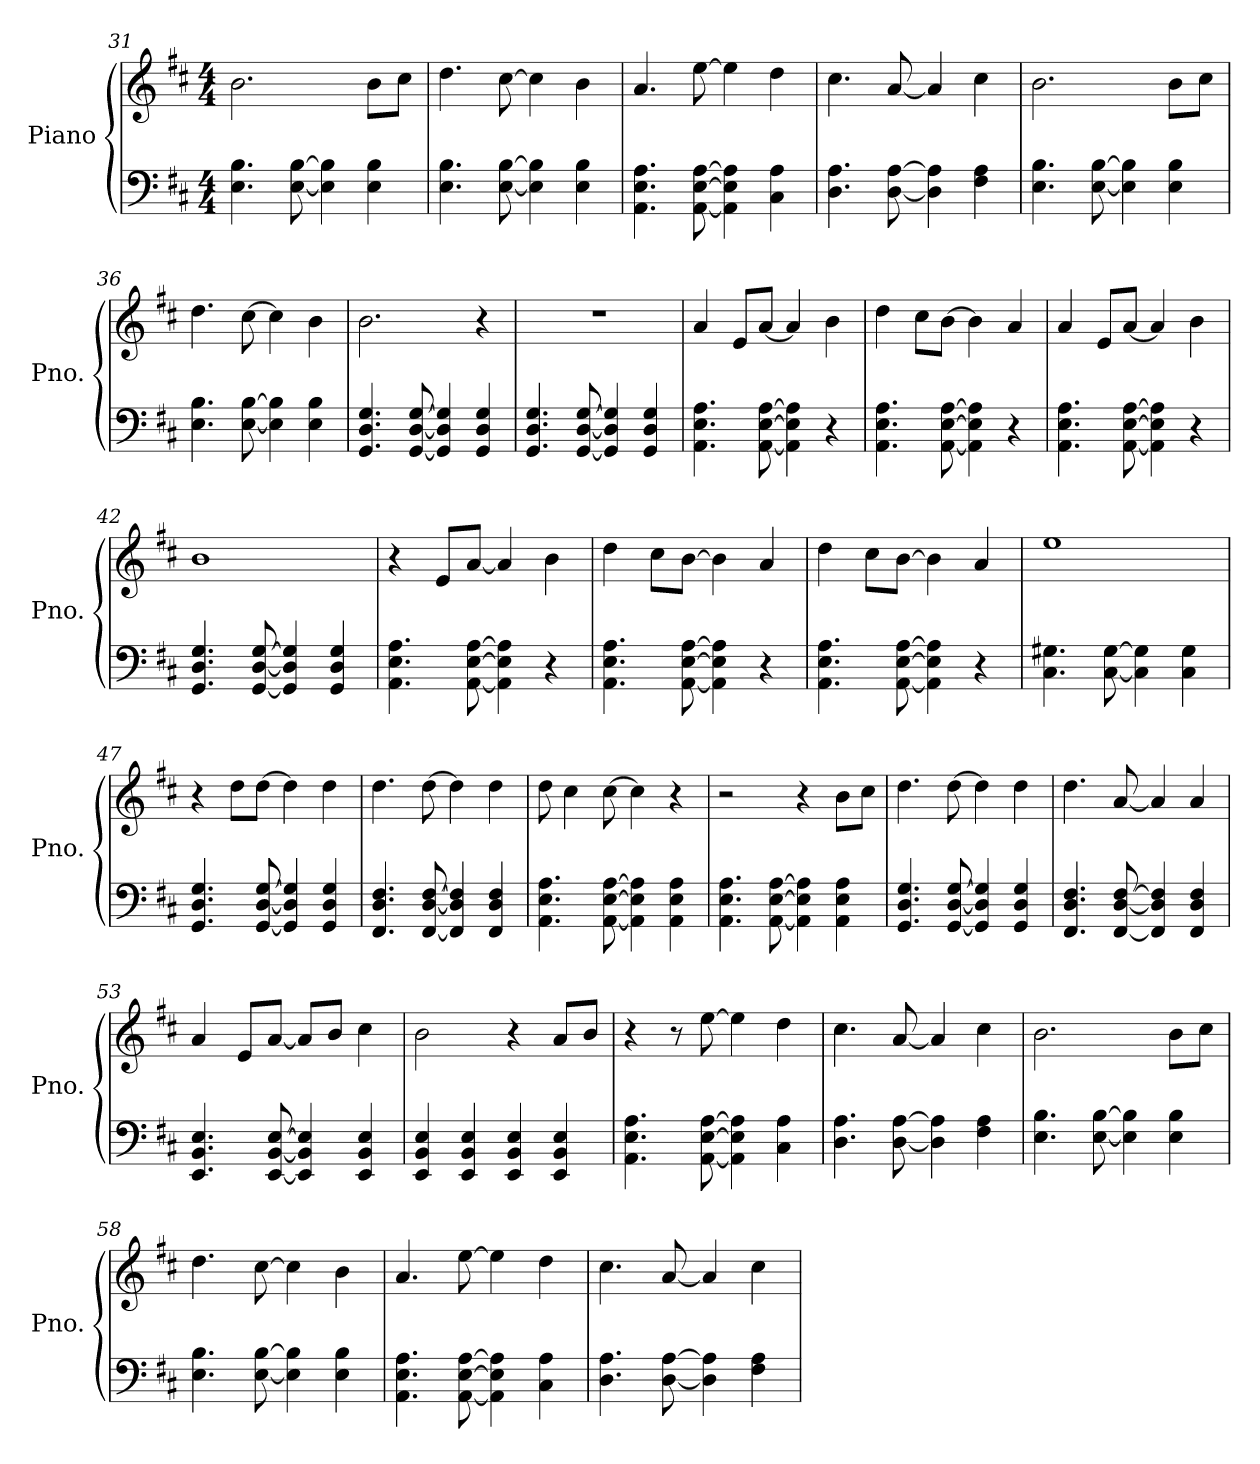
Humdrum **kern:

**kern	**kern
*part2	*part1
*staff2	*staff1
*I"Piano	*I"Piano
*I'Pno.	*I'Pno.
*clefF4	*clefG2
*k[f#c#]	*k[f#c#]
*M4/4	*M4/4
=31	=31
4.E\ 4.B\	2.b\
[8E\ [8B\	.
4E\] 4B\]	.
4E\ 4B\	8b\L
.	8cc#\J
=32	=32
4.E\ 4.B\	4.dd\
[8E\ [8B\	[8cc#\
4E\] 4B\]	4cc#\]
4E\ 4B\	4b\
=33	=33
4.AA\ 4.E\ 4.A\	4.a/
[8AA\ [8E\ [8A\	[8ee\
4AA\] 4E\] 4A\]	4ee\]
4C#\ 4A\	4dd\
!!LO:PB:g=z
=34	=34
4.D\ 4.A\	4.cc#\
[8D\ [8A\	[8a/
4D\] 4A\]	4a/]
4F#\ 4A\	4cc#\
=35	=35
4.E\ 4.B\	2.b\
[8E\ [8B\	.
4E\] 4B\]	.
4E\ 4B\	8b\L
.	8cc#\J
=36	=36
4.E\ 4.B\	4.dd\
[8E\ [8B\	[8cc#\
4E\] 4B\]	4cc#\]
4E\ 4B\	4b\
=37	=37
4.GG/ 4.D/ 4.G/	2.b\
[8GG/ [8D/ [8G/	.
4GG/] 4D/] 4G/]	.
4GG/ 4D/ 4G/	4r
=38	=38
4.GG/ 4.D/ 4.G/	1r
[8GG/ [8D/ [8G/	.
4GG/] 4D/] 4G/]	.
4GG/ 4D/ 4G/	.
=39	=39
4.AA\ 4.E\ 4.A\	4a/
.	8e/L
[8AA\ [8E\ [8A\	[8a/J
4AA\] 4E\] 4A\]	4a/]
4r	4b\
!!LO:LB:g=z
=40	=40
4.AA\ 4.E\ 4.A\	4dd\
.	8cc#\L
[8AA\ [8E\ [8A\	[8b\J
4AA\] 4E\] 4A\]	4b\]
4r	4a/
=41	=41
4.AA\ 4.E\ 4.A\	4a/
.	8e/L
[8AA\ [8E\ [8A\	[8a/J
4AA\] 4E\] 4A\]	4a/]
4r	4b\
=42	=42
4.GG/ 4.D/ 4.G/	1b
[8GG/ [8D/ [8G/	.
4GG/] 4D/] 4G/]	.
4GG/ 4D/ 4G/	.
=43	=43
4.AA\ 4.E\ 4.A\	4r
.	8e/L
[8AA\ [8E\ [8A\	[8a/J
4AA\] 4E\] 4A\]	4a/]
4r	4b\
=44	=44
4.AA\ 4.E\ 4.A\	4dd\
.	8cc#\L
[8AA\ [8E\ [8A\	[8b\J
4AA\] 4E\] 4A\]	4b\]
4r	4a/
=45	=45
4.AA\ 4.E\ 4.A\	4dd\
.	8cc#\L
[8AA\ [8E\ [8A\	[8b\J
4AA\] 4E\] 4A\]	4b\]
4r	4a/
!!LO:LB:g=z
=46	=46
4.C#\ 4.G#X\	1ee
[8C#\ [8G#\	.
4C#\] 4G#\]	.
4C#\ 4G#\	.
=47	=47
4.GG/ 4.D/ 4.G/	4r
.	8dd\L
[8GG/ [8D/ [8G/	[8dd\J
4GG/] 4D/] 4G/]	4dd\]
4GG/ 4D/ 4G/	4dd\
=48	=48
4.FF#/ 4.D/ 4.F#/	4.dd\
[8FF#/ [8D/ [8F#/	[8dd\
4FF#/] 4D/] 4F#/]	4dd\]
4FF#/ 4D/ 4F#/	4dd\
=49	=49
4.AA\ 4.E\ 4.A\	8dd\
.	4cc#\
[8AA\ [8E\ [8A\	[8cc#\
4AA\] 4E\] 4A\]	4cc#\]
4AA\ 4E\ 4A\	4r
=50	=50
4.AA\ 4.E\ 4.A\	2r
[8AA\ [8E\ [8A\	.
4AA\] 4E\] 4A\]	4r
4AA\ 4E\ 4A\	8b\L
.	8cc#\J
=51	=51
4.GG/ 4.D/ 4.G/	4.dd\
[8GG/ [8D/ [8G/	[8dd\
4GG/] 4D/] 4G/]	4dd\]
4GG/ 4D/ 4G/	4dd\
!!LO:LB:g=z
=52	=52
4.FF#/ 4.D/ 4.F#/	4.dd\
[8FF#/ [8D/ [8F#/	[8a/
4FF#/] 4D/] 4F#/]	4a/]
4FF#/ 4D/ 4F#/	4a/
=53	=53
4.EE/ 4.BB/ 4.E/	4a/
.	8e/L
[8EE/ [8BB/ [8E/	[8a/J
4EE/] 4BB/] 4E/]	8a/L]
.	8b/J
4EE/ 4BB/ 4E/	4cc#\
=54	=54
4EE/ 4BB/ 4E/	2b\
4EE/ 4BB/ 4E/	.
4EE/ 4BB/ 4E/	4r
4EE/ 4BB/ 4E/	8a/L
.	8b/J
=55	=55
4.AA\ 4.E\ 4.A\	4r
.	8r
[8AA\ [8E\ [8A\	[8ee\
4AA\] 4E\] 4A\]	4ee\]
4C#\ 4A\	4dd\
=56	=56
4.D\ 4.A\	4.cc#\
[8D\ [8A\	[8a/
4D\] 4A\]	4a/]
4F#\ 4A\	4cc#\
=57	=57
4.E\ 4.B\	2.b\
[8E\ [8B\	.
4E\] 4B\]	.
4E\ 4B\	8b\L
.	8cc#\J
!!LO:LB:g=z
=58	=58
4.E\ 4.B\	4.dd\
[8E\ [8B\	[8cc#\
4E\] 4B\]	4cc#\]
4E\ 4B\	4b\
=59	=59
4.AA\ 4.E\ 4.A\	4.a/
[8AA\ [8E\ [8A\	[8ee\
4AA\] 4E\] 4A\]	4ee\]
4C#\ 4A\	4dd\
=60	=60
4.D\ 4.A\	4.cc#\
[8D\ [8A\	[8a/
4D\] 4A\]	4a/]
4F#\ 4A\	4cc#\
=	=
*-	*-
